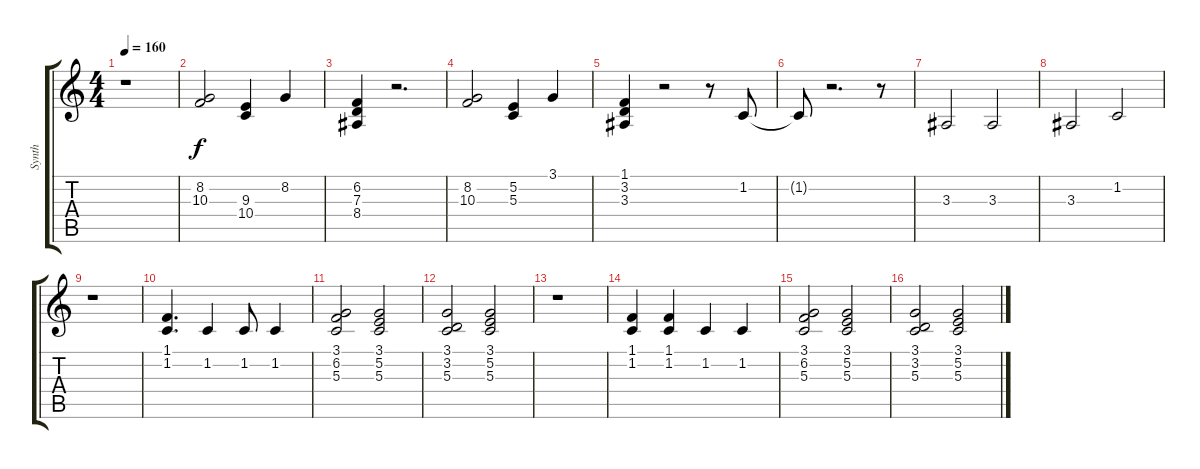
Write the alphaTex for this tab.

\track ("Synth" "Synth") {instrument dulcimer}
\staff {score tabs}
\tuning (E4 B3 G3 D3 A2 E2) {hide}
\ts (4 4)
\tempo 160
\clef g2
\ks c
r.1{dy f} |
(8.2 10.3).2 (9.3 10.4).4 8.2.4 |
(6.2 7.3 8.4).4 r.2{d} |
(8.2 10.3).2 (5.2 5.3).4 3.1.4 |
(1.1 3.2 3.3).4 r.2 r.8 1.2.8 |
1.2{t}.8 r.2{d} r.8 |
3.3.2 3.3.2 |
3.3.2 1.2.2 |
r.1 |
(1.1 1.2).4{d} 1.2.4 1.2.8 1.2.4 |
(3.1 6.2 5.3).2 (3.1 5.2 5.3).2 |
(3.1 3.2 5.3).2 (3.1 5.2 5.3).2 |
r.1 |
(1.1 1.2).4 (1.1 1.2).4 1.2.4 1.2.4 |
(3.1 6.2 5.3).2 (3.1 5.2 5.3).2 |
(3.1 3.2 5.3).2 (3.1 5.2 5.3).2
